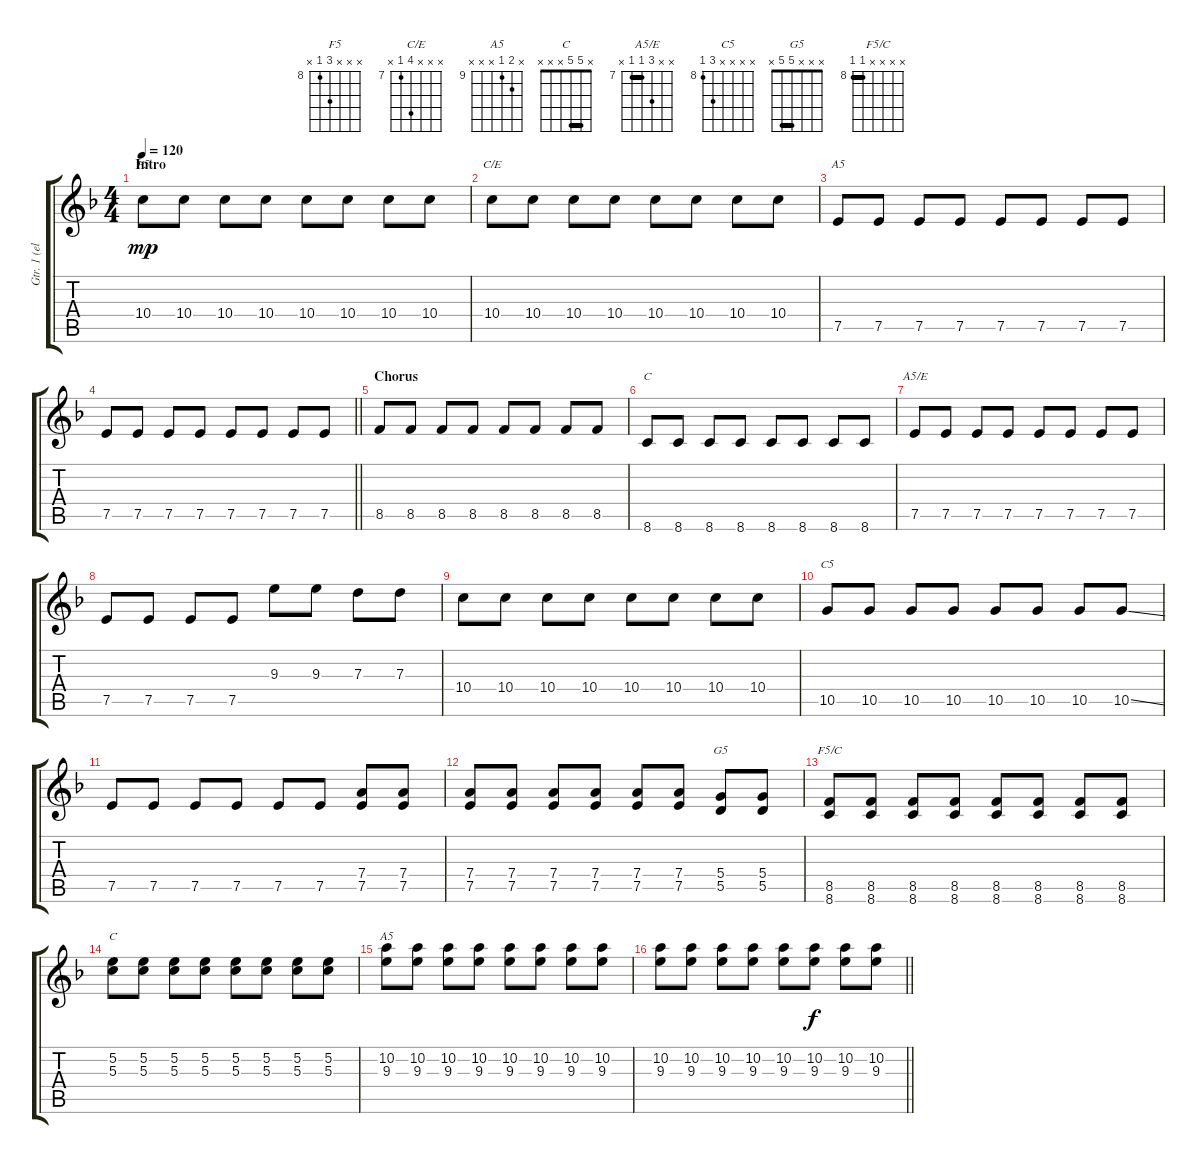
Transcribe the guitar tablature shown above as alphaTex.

\track ("Gtr. 1 (elec.)" "Gtr. 1 (el") {instrument electricguitarjazz}
\staff {score tabs}
\tuning (E4 B3 G3 D3 A2 E2) {hide}
\chord ("F5" x x x 10 8 x) {firstfret 8}
\chord ("C/E" x x x 10 7 x) {firstfret 7}
\chord ("A5" x x x x 7 5) {firstfret 5}
\chord ("C" x x x x x 8) {firstfret 8}
\chord ("A5/E" x x 9 7 7 x) {firstfret 7 barre 7}
\chord ("C5" x x x x 10 8) {firstfret 8}
\chord ("G5" x x x 5 5 x) {barre 5}
\chord ("F5/C" x x x x 8 8) {firstfret 8 barre 8}
\chord ("C" x 5 5 x x x) {barre 5}
\chord ("A5" x 10 9 x x x) {firstfret 9}
\ts (4 4)
\section ("" "Intro")
\tempo 120
\clef g2
\ks f
10.4.8{ch "F5" dy mp instrument electricguitarjazz} 10.4.8 10.4.8 10.4.8 10.4.8 10.4.8 10.4.8 10.4.8 |
10.4.8{ch "C/E"} 10.4.8 10.4.8 10.4.8 10.4.8 10.4.8 10.4.8 10.4.8 |
7.5.8{ch "A5"} 7.5.8 7.5.8 7.5.8 7.5.8 7.5.8 7.5.8 7.5.8 |
\barLineRight lightlight
7.5.8 7.5.8 7.5.8 7.5.8 7.5.8 7.5.8 7.5.8 7.5.8 |
\section ("" "Chorus")
8.5.8 8.5.8 8.5.8 8.5.8 8.5.8 8.5.8 8.5.8 8.5.8 |
8.6.8{ch "C"} 8.6.8 8.6.8 8.6.8 8.6.8 8.6.8 8.6.8 8.6.8 |
7.5.8{ch "A5/E"} 7.5.8 7.5.8 7.5.8 7.5.8 7.5.8 7.5.8 7.5.8 |
7.5.8 7.5.8 7.5.8 7.5.8 9.3.8 9.3.8 7.3.8 7.3.8 |
10.4.8 10.4.8 10.4.8 10.4.8 10.4.8 10.4.8 10.4.8 10.4.8 |
10.5.8{ch "C5"} 10.5.8 10.5.8 10.5.8 10.5.8 10.5.8 10.5.8 10.5{ss}.8 |
7.5.8 7.5.8 7.5.8 7.5.8 7.5.8 7.5.8 (7.4 7.5).8 (7.4 7.5).8 |
(7.4 7.5).8 (7.4 7.5).8 (7.4 7.5).8 (7.4 7.5).8 (7.4 7.5).8 (7.4 7.5).8 (5.4 5.5).8{ch "G5"} (5.4 5.5).8 |
(8.5 8.6).8{ch "F5/C"} (8.5 8.6).8 (8.5 8.6).8 (8.5 8.6).8 (8.5 8.6).8 (8.5 8.6).8 (8.5 8.6).8 (8.5 8.6).8 |
(5.2 5.3).8{ch "C"} (5.2 5.3).8 (5.2 5.3).8 (5.2 5.3).8 (5.2 5.3).8 (5.2 5.3).8 (5.2 5.3).8 (5.2 5.3).8 |
(10.2 9.3).8{ch "A5"} (10.2 9.3).8 (10.2 9.3).8 (10.2 9.3).8 (10.2 9.3).8 (10.2 9.3).8 (10.2 9.3).8 (10.2 9.3).8 |
\barLineRight lightlight
(10.2 9.3).8 (10.2 9.3).8 (10.2 9.3).8 (10.2 9.3).8 (10.2 9.3).8 (10.2 9.3).8{dy f instrument distortionguitar} (10.2 9.3).8 (10.2 9.3).8
